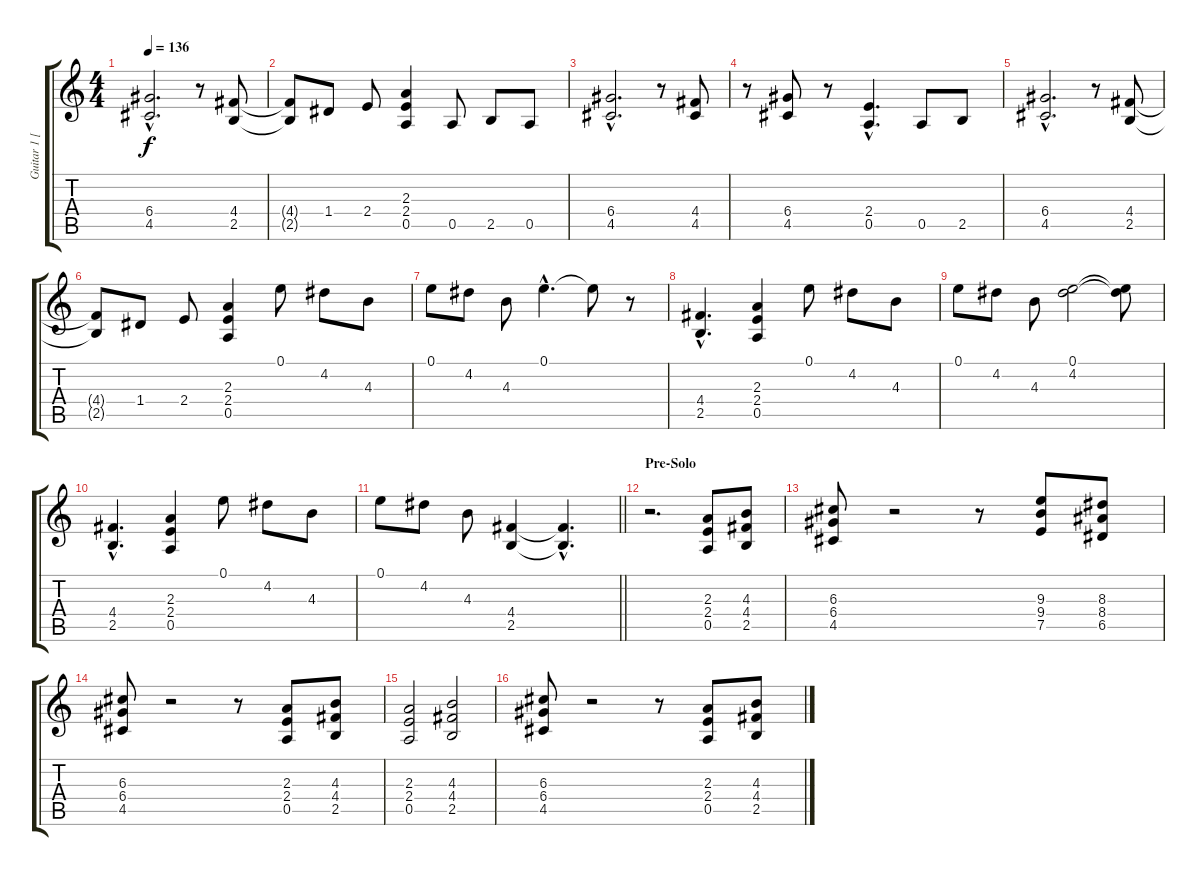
\track ("Guitar 1 [Rhythm]" "Guitar 1 [") {instrument overdrivenguitar}
\staff {score tabs}
\tuning (E4 B3 G3 D3 A2 E2) {hide}
\ts (4 4)
\tempo 136
\clef g2
\ks c
(6.4{hac} 4.5{hac}).2{d dy f} r.8 (4.4 2.5).8 |
(4.4{t} 2.5{t}).8 1.4.8 2.4.8 (2.3 2.4 0.5).4 0.5.8 2.5.8 0.5.8 |
(6.4{hac} 4.5{hac}).2{d} r.8 (4.4 4.5).8 |
r.8 (6.4 4.5).8 r.8 (2.4{hac} 0.5{hac}).4{d} 0.5.8 2.5.8 |
(6.4{hac} 4.5{hac}).2{d} r.8 (4.4 2.5).8 |
(4.4{t} 2.5{t}).8 1.4.8 2.4.8 (2.3 2.4 0.5).4 0.1.8 4.2.8 4.3.8 |
0.1.8 4.2.8 4.3.8 0.1{hac}.4{d} 0.1{t}.8 r.8 |
(4.4{hac} 2.5{hac}).4{d} (2.3 2.4 0.5).4 0.1.8 4.2.8 4.3.8 |
0.1.8 4.2.8 4.3.8 (0.1 4.2).2 (0.1{t} 4.2{t}).8 |
(4.4{hac} 2.5{hac}).4{d} (2.3 2.4 0.5).4 0.1.8 4.2.8 4.3.8 |
\barLineRight lightlight
0.1.8 4.2.8 4.3.8 (4.4 2.5).4 (4.4{hac t} 2.5{hac t}).4{d} |
\section ("" "Pre-Solo")
r.2{d} (2.3 2.4 0.5).8 (4.3 4.4 2.5).8 |
(6.3 6.4 4.5).8 r.2 r.8 (9.3 9.4 7.5).8 (8.3 8.4 6.5).8 |
(6.3 6.4 4.5).8 r.2 r.8 (2.3 2.4 0.5).8 (4.3 4.4 2.5).8 |
(2.3 2.4 0.5).2 (4.3 4.4 2.5).2 |
(6.3 6.4 4.5).8 r.2 r.8 (2.3 2.4 0.5).8 (4.3 4.4 2.5).8
